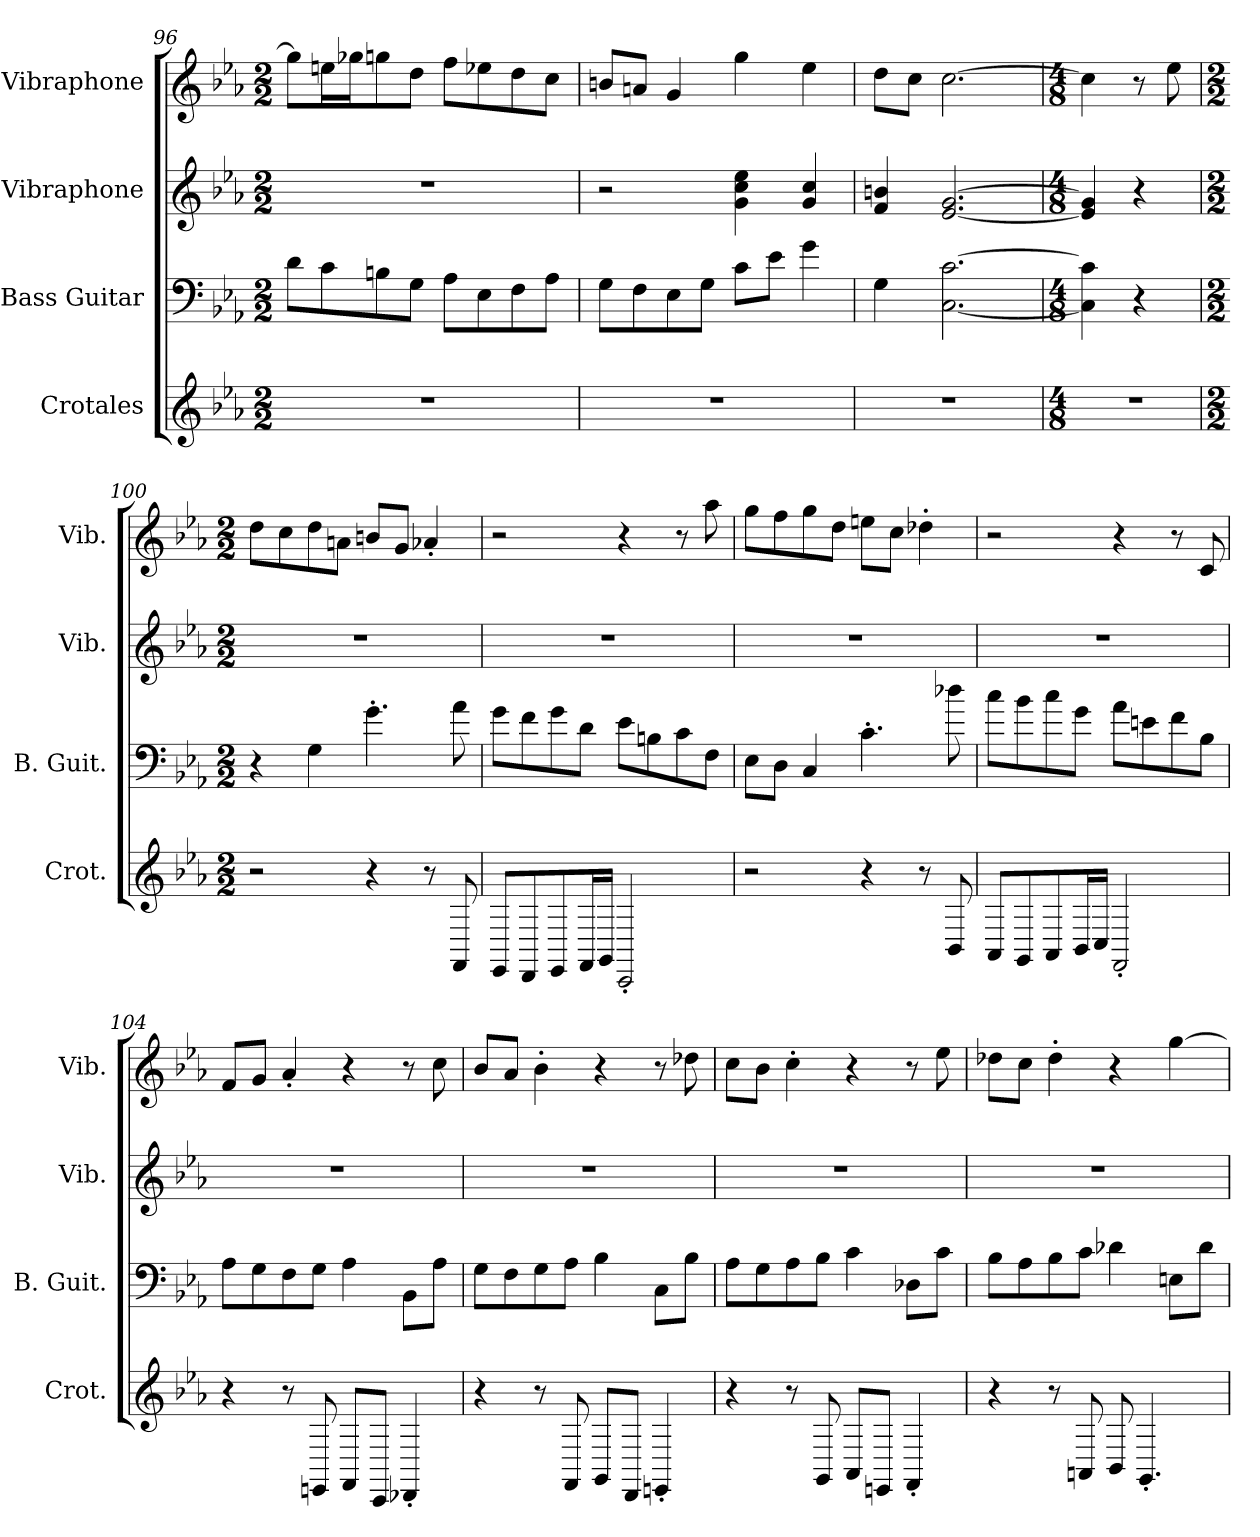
**kern	**kern	**kern	**kern
*part4	*part3	*part2	*part1
*staff4	*staff3	*staff2	*staff1
*I"Crotales	*I"Bass Guitar	*I"Vibraphone	*I"Vibraphone
*I'Crot.	*I'B. Guit.	*I'Vib.	*I'Vib.
!!LO:PB:g=z
*clefG2	*clefF4	*clefG2	*clefG2
*ITrd-14c-24	*ITrd7c12	*	*
*k[b-e-a-]	*k[b-e-a-]	*k[b-e-a-]	*k[b-e-a-]
*M2/2	*M2/2	*M2/2	*M2/2
=96	=96	=96	=96
1r	8D\L	1r	8gg-\L]
.	8C\	.	16een\L
.	.	.	16gg-X\J
.	8BBn\	.	8ggn\
.	8GG\J	.	8dd\J
.	8AA-\L	.	8ff\L
.	8EE-\	.	8ee-X\
.	8FF\	.	8dd\
.	8AA-\J	.	8cc\J
=97	=97	=97	=97
1r	8GG\L	2r	8bn/L
.	8FF\	.	8an/J
.	8EE-\	.	4g/
.	8GG\J	.	.
.	8C\L	4g\ 4cc\ 4ee-\	4gg\
.	8E-\J	.	.
.	4G\	4g/ 4cc/	4ee-\
=98	=98	=98	=98
1r	4GG\	4f/ 4bn/	8dd\L
.	.	.	8cc\J
.	[2.CC\ [2.C\	[2.e-/ [2.g/	[2.cc\
=99	=99	=99	=99
*M4/8	*M4/8	*M4/8	*M4/8
2r	4CC\] 4C\]	4e-/] 4g/]	4cc\]
.	4r	4r	8r
.	.	.	8ee-\
!!LO:LB:g=z
=100	=100	=100	=100
*M2/2	*M2/2	*M2/2	*M2/2
2r	4r	1r	8dd\L
.	.	.	8cc\
.	4GG\	.	8dd\
.	.	.	8an\J
4r	4.G'\	.	8bn/L
.	.	.	8g/J
8r	.	.	4a-X'/
8f/	8A-\	.	.
=101	=101	=101	=101
8e-/L	8G\L	1r	2r
8d/	8F\	.	.
8e-/	8G\	.	.
16f/L	8D\J	.	.
16g/JJ	.	.	.
2c'/	8E-\L	.	4r
.	8BBn\	.	.
.	8C\	.	8r
.	8FF\J	.	8aa-\
=102	=102	=102	=102
2r	8EE-\L	1r	8gg\L
.	8DD\J	.	8ff\
.	4CC/	.	8gg\
.	.	.	8dd\J
4r	4.C'\	.	8een\L
.	.	.	8cc\J
8r	.	.	4dd-X'\
8b-/	8d-X\	.	.
!!LO:LB:g=z
=103	=103	=103	=103
8a-/L	8c\L	1r	2r
8g/	8B-\	.	.
8a-/	8c\	.	.
16b-/L	8G\J	.	.
16cc/JJ	.	.	.
2f'/	8A-\L	.	4r
.	8En\	.	.
.	8F\	.	8r
.	8BB-\J	.	8c/
=104	=104	=104	=104
4r	8AA-\L	1r	8f/L
.	8GG\	.	8g/J
8r	8FF\	.	4a-'/
8en/	8GG\J	.	.
8f/L	4AA-\	.	4r
8c/J	.	.	.
4d-X'/	8BBB-\L	.	8r
.	8AA-\J	.	8cc\
=105	=105	=105	=105
4r	8GG\L	1r	8b-/L
.	8FF\	.	8a-/J
8r	8GG\	.	4b-'\
8f/	8AA-\J	.	.
8g/L	4BB-\	.	4r
8d/J	.	.	.
4en'/	8CC\L	.	8r
.	8BB-\J	.	8dd-X\
!!LO:PB:g=z
=106	=106	=106	=106
4r	8AA-\L	1r	8cc\L
.	8GG\	.	8b-\J
8r	8AA-\	.	4cc'\
8g/	8BB-\J	.	.
8a-/L	4C\	.	4r
8en/J	.	.	.
4f'/	8DD-X\L	.	8r
.	8C\J	.	8ee-\
=107	=107	=107	=107
4r	8BB-\L	1r	8dd-X\L
.	8AA-\	.	8cc\J
8r	8BB-\	.	4dd-'\
8an/	8C\J	.	.
8b-/	4D-X\	.	4r
4.g'/	.	.	.
.	8EEn\L	.	[4gg\
.	8D-\J	.	.
=	=	=	=
*-	*-	*-	*-
